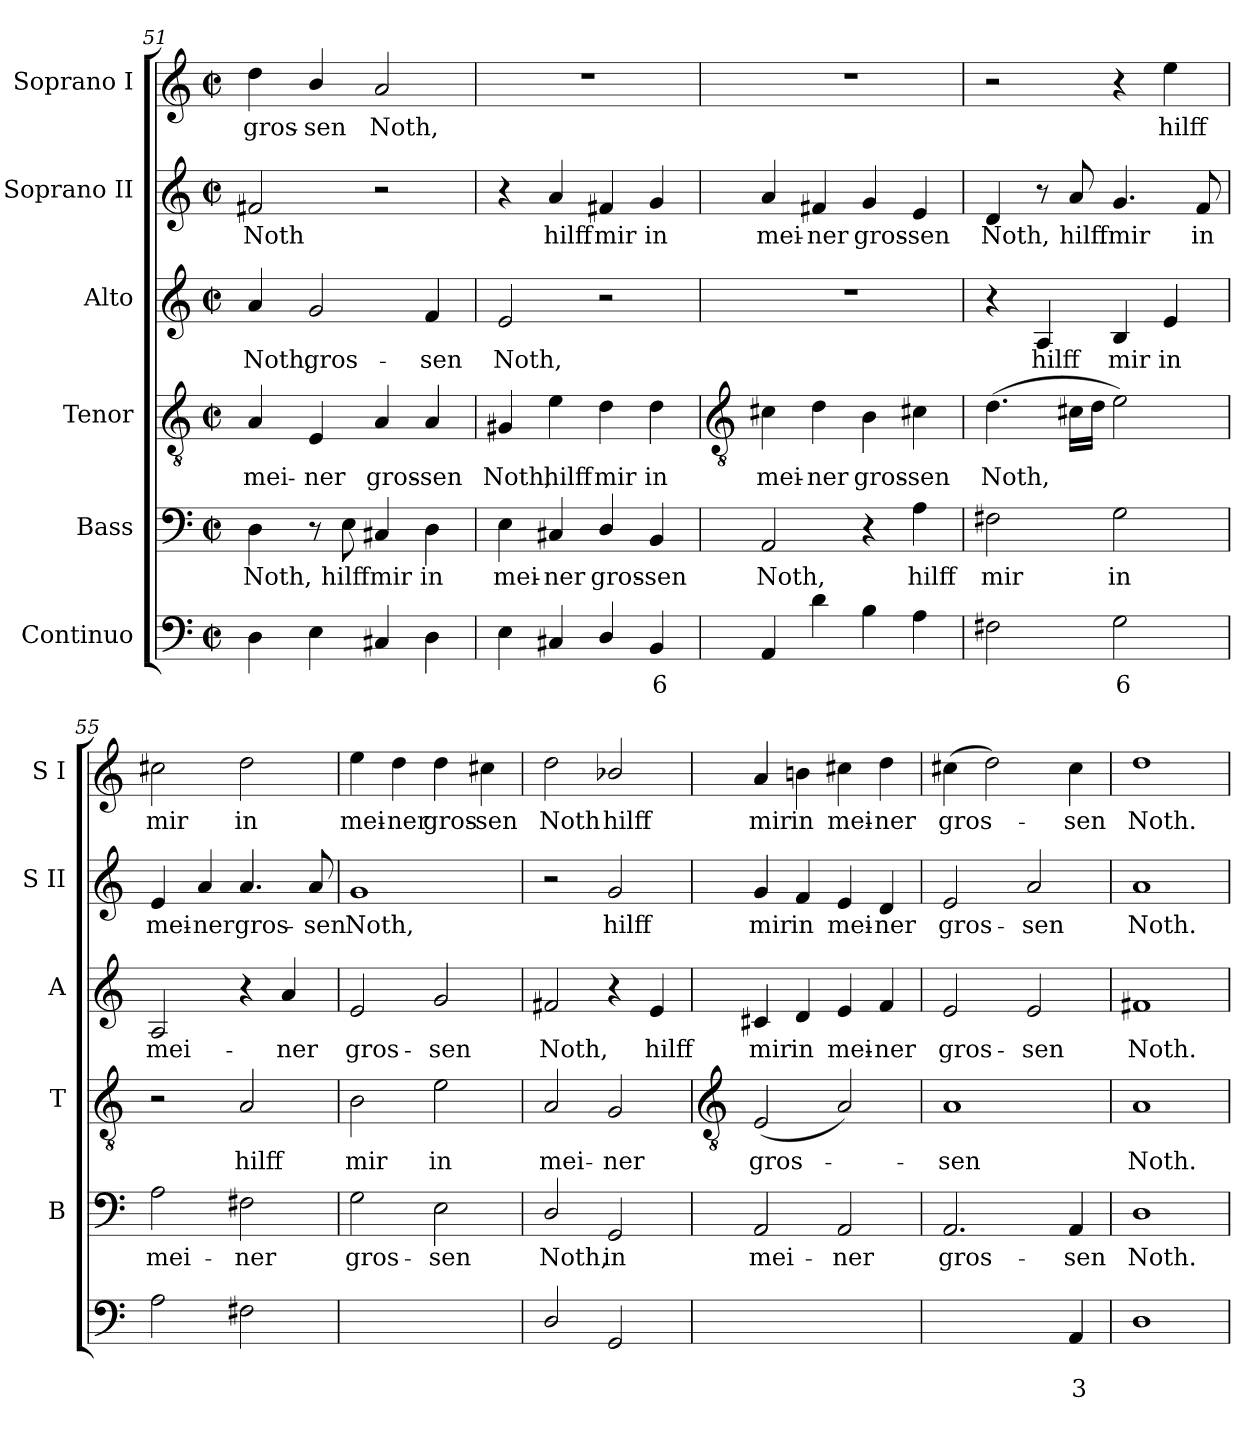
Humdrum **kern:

**kern	**text	**text	**kern	**text	**kern	**text	**kern	**text	**kern	**text	**kern	**text
*part6	*part6	*part6	*part5	*part5	*part4	*part4	*part3	*part3	*part2	*part2	*part1	*part1
*staff6	*staff6	*staff6	*staff5	*staff5	*staff4	*staff4	*staff3	*staff3	*staff2	*staff2	*staff1	*staff1
*I"Continuo	*	*	*I"Bass	*	*I"Tenor	*	*I"Alto	*	*I"Soprano II	*	*I"Soprano I	*
*	*	*	*I'B	*	*I'T	*	*I'A	*	*I'S II	*	*I'S I	*
*clefF4	*	*	*clefF4	*	*clefGv2	*	*clefG2	*	*clefG2	*	*clefG2	*
*k[]	*	*	*k[]	*	*k[]	*	*k[]	*	*k[]	*	*k[]	*
*C:	*	*	*C:	*	*C:	*	*C:	*	*C:	*	*C:	*
*M2/2	*	*	*M2/2	*	*M2/2	*	*M2/2	*	*M2/2	*	*M2/2	*
*met(c|)	*	*	*met(c|)	*	*met(c|)	*	*met(c|)	*	*met(c|)	*	*met(c|)	*
=51	=51	=51	=51	=51	=51	=51	=51	=51	=51	=51	=51	=51
!	!	!	!	!LO:LY:b	!	!LO:LY:b	!	!LO:LY:b	!	!LO:LY:b	!	!LO:LY:b
4D	.	.	4D	Noth,	4A	mei-	4a	Noth,	2f#X	Noth	4dd	gros-
!	!	!	!	!	!	!LO:LY:b	!	!LO:LY:b	!	!	!	!LO:LY:b
4E	.	.	8r	.	4E	-ner	2g	gros-	.	.	4b/	-sen
!	!	!	!	!LO:LY:b	!	!	!	!	!	!	!	!
.	.	.	8E	hilff	.	.	.	.	.	.	.	.
!	!	!	!	!LO:LY:b	!	!LO:LY:b	!	!	!	!	!	!LO:LY:b
4C#X	.	.	4C#X	mir	4A	gros-	.	.	2r	.	2a	Noth,
!	!	!	!	!LO:LY:b	!	!LO:LY:b	!	!LO:LY:b	!	!	!	!
4D	.	.	4D	in	4A	-sen	4f	-sen	.	.	.	.
=52	=52	=52	=52	=52	=52	=52	=52	=52	=52	=52	=52	=52
!	!	!	!	!LO:LY:b	!	!LO:LY:b	!	!LO:LY:b	!	!	!	!
4E	.	.	4E	mei-	4G#X	Noth,	2e	Noth,	4r	.	1r	.
!	!	!	!	!LO:LY:b	!	!LO:LY:b	!	!	!	!LO:LY:b	!	!
4C#X	.	.	4C#X	-ner	4e	hilff	.	.	4a	hilff	.	.
!	!	!	!	!LO:LY:b	!	!LO:LY:b	!	!	!	!LO:LY:b	!	!
4D/	.	.	4D/	gros-	4d	mir	2r	.	4f#X	mir	.	.
!	!LO:LY:b	!	!	!LO:LY:b	!	!LO:LY:b	!	!	!	!LO:LY:b	!	!
4BB	6	.	4BB	-sen	4d	in	.	.	4g	in	.	.
!!LO:LB:g=z
=53	=53	=53	=53	=53	=53	=53	=53	=53	=53	=53	=53	=53
*	*	*	*	*	*clefGv2	*	*	*	*	*	*	*
!	!	!	!	!LO:LY:b	!	!LO:LY:b	!	!	!	!LO:LY:b	!	!
4AA	.	.	2AA	Noth,	4c#X	mei-	1r	.	4a	mei-	1r	.
!	!	!	!	!	!	!LO:LY:b	!	!	!	!LO:LY:b	!	!
4d	.	.	.	.	4d	-ner	.	.	4f#X	-ner	.	.
!	!	!	!	!	!	!LO:LY:b	!	!	!	!LO:LY:b	!	!
4B	.	.	4r	.	4B	gros-	.	.	4g	gros-	.	.
!	!	!	!	!LO:LY:b	!	!LO:LY:b	!	!	!	!LO:LY:b	!	!
4A	.	.	4A	hilff	4c#X	-sen	.	.	4e	-sen	.	.
=54	=54	=54	=54	=54	=54	=54	=54	=54	=54	=54	=54	=54
!	!	!	!	!LO:LY:b	!	!LO:LY:b	!	!	!	!LO:LY:b	!	!
2F#X	.	.	2F#X	mir	(>4.d	Noth,	4r	.	4d	Noth,	2r	.
!	!	!	!	!	!	!	!	!LO:LY:b	!	!	!	!
.	.	.	.	.	.	.	4A	hilff	8r	.	.	.
!	!	!	!	!	!	!	!	!	!	!LO:LY:b	!	!
.	.	.	.	.	16c#XLL	.	.	.	8a	hilff	.	.
.	.	.	.	.	16dJJ	.	.	.	.	.	.	.
!	!LO:LY:b	!	!	!LO:LY:b	!	!	!	!LO:LY:b	!	!LO:LY:b	!	!
2G	6	.	2G	in	2e)	.	4B	mir	4.g	mir	4r	.
!	!	!	!	!	!	!	!	!LO:LY:b	!	!	!	!LO:LY:b
.	.	.	.	.	.	.	4e	in	.	.	4ee	hilff
!	!	!	!	!	!	!	!	!	!	!LO:LY:b	!	!
.	.	.	.	.	.	.	.	.	8f	in	.	.
=55	=55	=55	=55	=55	=55	=55	=55	=55	=55	=55	=55	=55
!	!	!	!	!LO:LY:b	!	!	!	!LO:LY:b	!	!LO:LY:b	!	!LO:LY:b
2A	.	.	2A	mei-	2r	.	2A	mei-	4e	mei-	2cc#X	mir
!	!	!	!	!	!	!	!	!	!	!LO:LY:b	!	!
.	.	.	.	.	.	.	.	.	4a	-ner	.	.
!	!	!	!	!LO:LY:b	!	!LO:LY:b	!	!	!	!LO:LY:b	!	!LO:LY:b
2F#X	.	.	2F#X	-ner	2A	hilff	4r	.	4.a	gros-	2dd	in
!	!	!	!	!	!	!	!	!LO:LY:b	!	!	!	!
.	.	.	.	.	.	.	4a	-ner	.	.	.	.
!	!	!	!	!	!	!	!	!	!	!LO:LY:b	!	!
.	.	.	.	.	.	.	.	.	8a	-sen	.	.
=56	=56	=56	=56	=56	=56	=56	=56	=56	=56	=56	=56	=56
!	!LO:LY:b	!	!	!LO:LY:b	!	!LO:LY:b	!	!LO:LY:b	!	!LO:LY:b	!	!LO:LY:b
[4Gyy	6	.	2G	gros-	2B	mir	2e	gros-	1g	Noth,	4ee	mei-
!	!LO:LY:b	!	!	!	!	!	!	!	!	!	!	!LO:LY:b
4Gyy]	5	.	.	.	.	.	.	.	.	.	4dd	-ner
!	!LO:LY:b	!	!	!LO:LY:b	!	!LO:LY:b	!	!LO:LY:b	!	!	!	!LO:LY:b
[4Eyy	7	.	2E	-sen	2e	in	2g	-sen	.	.	4dd	gros-
!	!LO:LY:b	!	!	!	!	!	!	!	!	!	!	!LO:LY:b
4Eyy]	6	.	.	.	.	.	.	.	.	.	4cc#X	-sen
=57	=57	=57	=57	=57	=57	=57	=57	=57	=57	=57	=57	=57
!	!	!	!	!LO:LY:b	!	!LO:LY:b	!	!LO:LY:b	!	!	!	!LO:LY:b
2D/	.	.	2D/	Noth,	2A	mei-	2f#X	Noth,	2r	.	2dd	Noth
!	!	!	!	!LO:LY:b	!	!LO:LY:b	!	!	!	!LO:LY:b	!	!LO:LY:b
2GG	.	.	2GG	in	2G	-ner	4r	.	2g	hilff	2b-X/	hilff
!	!	!	!	!	!	!	!	!LO:LY:b	!	!	!	!
.	.	.	.	.	.	.	4e	hilff	.	.	.	.
!!LO:LB:g=z
=58	=58	=58	=58	=58	=58	=58	=58	=58	=58	=58	=58	=58
*	*	*	*	*	*clefGv2	*	*	*	*	*	*	*
!	!LO:LY:b	!LO:LY:b	!	!LO:LY:b	!	!LO:LY:b	!	!LO:LY:b	!	!LO:LY:b	!	!LO:LY:b
[4AAyy	7	3	2AA	mei-	(<2E	gros-	4c#X	mir	4g	mir	4a	mir
!	!LO:LY:b	!LO:LY:b	!	!	!	!	!	!LO:LY:b	!	!LO:LY:b	!	!LO:LY:b
4AAyy]	6	4	.	.	.	.	4d	in	4f	in	4bn	in
!	!LO:LY:b	!LO:LY:b	!	!LO:LY:b	!	!	!	!LO:LY:b	!	!LO:LY:b	!	!LO:LY:b
[4AAyy	7	3	2AA	-ner	2A)	.	4e	mei-	4e	mei-	4cc#X	mei-
!	!LO:LY:b	!LO:LY:b	!	!	!	!	!	!LO:LY:b	!	!LO:LY:b	!	!LO:LY:b
4AAyy]	6	4	.	.	.	.	4f	-ner	4d	-ner	4dd	-ner
=59	=59	=59	=59	=59	=59	=59	=59	=59	=59	=59	=59	=59
!	!LO:LY:b	!LO:LY:b	!	!LO:LY:b	!	!LO:LY:b	!	!LO:LY:b	!	!LO:LY:b	!	!LO:LY:b
[4AAyy	7	3	2.AA	gros-	1A	sen	2e	gros-	2e	gros-	(>4cc#X	gros-
!	!LO:LY:b	!LO:LY:b	!	!	!	!	!	!	!	!	!	!
4AAyy_	6	4	.	.	.	.	.	.	.	.	2dd)	.
!	!LO:LY:b	!	!	!	!	!	!	!LO:LY:b	!	!LO:LY:b	!	!
4AAyy]	5	.	.	.	.	.	2e	-sen	2a	-sen	.	.
!	!	!LO:LY:b	!	!LO:LY:b	!	!	!	!	!	!	!	!LO:LY:b
4AA	.	3	4AA	-sen	.	.	.	.	.	.	4cc#	sen
=60	=60	=60	=60	=60	=60	=60	=60	=60	=60	=60	=60	=60
!	!	!	!	!LO:LY:b	!	!LO:LY:b	!	!LO:LY:b	!	!LO:LY:b	!	!LO:LY:b
1D	.	.	1D	Noth.	1A	Noth.	1f#X	Noth.	1a	Noth.	1dd	Noth.
=	=	=	=	=	=	=	=	=	=	=	=	=
*-	*-	*-	*-	*-	*-	*-	*-	*-	*-	*-	*-	*-
